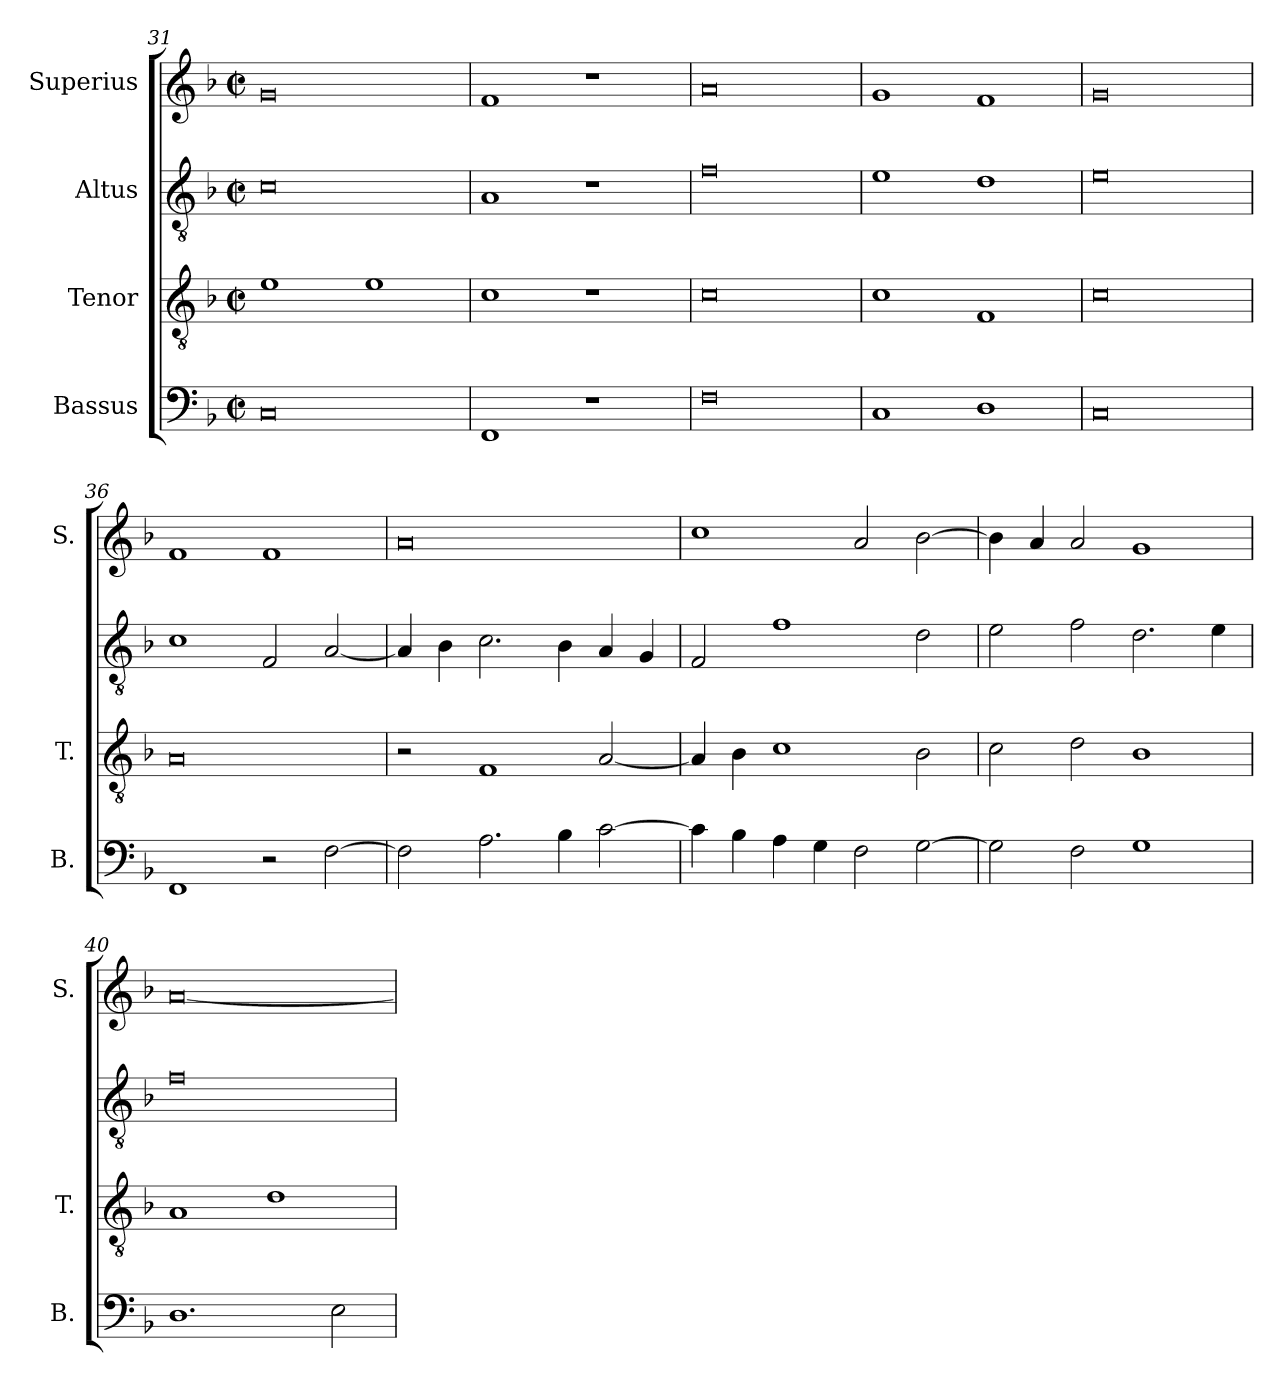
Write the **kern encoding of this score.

**kern	**kern	**kern	**kern
*part4	*part3	*part2	*part1
*staff4	*staff3	*staff2	*staff1
*I"Bassus	*I"Tenor	*I"Altus	*I"Superius
*I'B.	*I'T.	*	*I'S.
*clefF4	*clefGv2	*clefGv2	*clefG2
*	*ITrd7c12	*ITrd7c12	*
*k[b-]	*k[b-]	*k[b-]	*k[b-]
*F:	*F:	*F:	*F:
*M2/2	*M2/2	*M2/2	*M2/2
*met(c|)	*met(c|)	*met(c|)	*met(c|)
=31	=31	=31	=31
0Ci	1Ei	0Ci	0gi
.	1Ei	.	.
=32	=32	=32	=32
1FFi	1Ci	1AAi	1fi
1r	1r	1r	1r
=33	=33	=33	=33
0Fi	0Ci	0Fi	0ai
!!LO:PB:g=z
=34	=34	=34	=34
1Ci	1Ci	1Ei	1gi
1Di	1FFi	1Di	1fi
=35	=35	=35	=35
0Ci	0Ci	0Ei	0gi
=36	=36	=36	=36
1FFi	0AAi	1Ci	1fi
2r	.	2FFi/	1fi
[>2Fi\	.	[<2AAi/	.
=37	=37	=37	=37
2Fi\]	2r	4AAi/]	0ai
.	.	4BB-i\	.
2.Ai\	1FFi	2.Ci\	.
4B-i\	.	4BB-i\	.
[>2ci\	[<2AAi/	4AAi/	.
.	.	4GGi/	.
=38	=38	=38	=38
4ci\]	4AAi/]	2FFi/	1cci
4B-i\	4BB-i\	.	.
4Ai\	1Ci	1Fi	.
4Gi\	.	.	.
2Fi\	.	.	2ai/
[>2Gi\	2BB-i\	2Di\	[>2b-i\
=39	=39	=39	=39
2Gi\]	2Ci\	2Ei\	4b-i\]
.	.	.	4ai/
2Fi\	2Di\	2Fi\	2ai/
1Gi	1BB-i	2.Di\	1gi
.	.	4Ei\	.
!!LO:LB:g=z
=40	=40	=40	=40
1.Di	1AAi	0Fi	[<0ai
.	1Di	.	.
2Ei\	.	.	.
=	=	=	=
*-	*-	*-	*-
